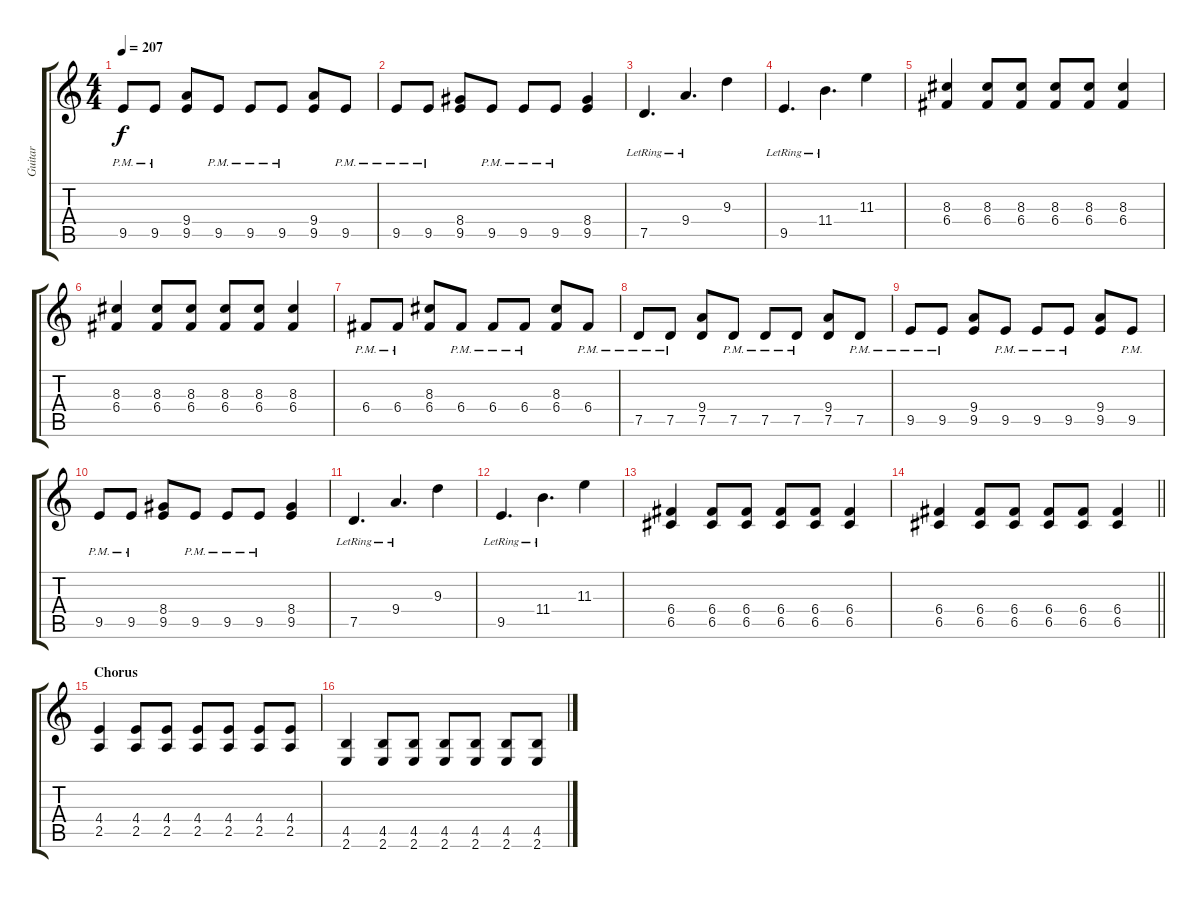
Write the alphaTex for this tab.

\track ("Guitar" "Guitar") {instrument overdrivenguitar}
\staff {score tabs}
\tuning (D4 A3 F3 C3 G2 D2) {hide}
\ts (4 4)
\tempo 207
\clef g2
\ks c
9.5{pm}.8{dy f} 9.5{pm}.8 (9.4 9.5).8 9.5{pm}.8 9.5{pm}.8 9.5{pm}.8 (9.4 9.5).8 9.5{pm}.8 |
9.5{pm}.8 9.5{pm}.8 (8.4 9.5).8 9.5{pm}.8 9.5{pm}.8 9.5{pm}.8 (8.4 9.5).4 |
7.5{lr}.4{d} 9.4{lr}.4{d} 9.3.4 |
9.5{lr}.4{d} 11.4{lr}.4{d} 11.3.4 |
(8.3 6.4).4 (8.3 6.4).8 (8.3 6.4).8 (8.3 6.4).8 (8.3 6.4).8 (8.3 6.4).4 |
(8.3 6.4).4 (8.3 6.4).8 (8.3 6.4).8 (8.3 6.4).8 (8.3 6.4).8 (8.3 6.4).4 |
6.4{pm}.8 6.4{pm}.8 (8.3 6.4).8 6.4{pm}.8 6.4{pm}.8 6.4{pm}.8 (8.3 6.4).8 6.4{pm}.8 |
7.5{pm}.8 7.5{pm}.8 (9.4 7.5).8 7.5{pm}.8 7.5{pm}.8 7.5{pm}.8 (9.4 7.5).8 7.5{pm}.8 |
9.5{pm}.8 9.5{pm}.8 (9.4 9.5).8 9.5{pm}.8 9.5{pm}.8 9.5{pm}.8 (9.4 9.5).8 9.5{pm}.8 |
9.5{pm}.8 9.5{pm}.8 (8.4 9.5).8 9.5{pm}.8 9.5{pm}.8 9.5{pm}.8 (8.4 9.5).4 |
7.5{lr}.4{d} 9.4{lr}.4{d} 9.3.4 |
9.5{lr}.4{d} 11.4{lr}.4{d} 11.3.4 |
(6.4 6.5).4 (6.4 6.5).8 (6.4 6.5).8 (6.4 6.5).8 (6.4 6.5).8 (6.4 6.5).4 |
\barLineRight lightlight
(6.4 6.5).4 (6.4 6.5).8 (6.4 6.5).8 (6.4 6.5).8 (6.4 6.5).8 (6.4 6.5).4 |
\section ("" "Chorus")
(4.4 2.5).4 (4.4 2.5).8 (4.4 2.5).8 (4.4 2.5).8 (4.4 2.5).8 (4.4 2.5).8 (4.4 2.5).8 |
(4.5 2.6).4 (4.5 2.6).8 (4.5 2.6).8 (4.5 2.6).8 (4.5 2.6).8 (4.5 2.6).8 (4.5 2.6).8
